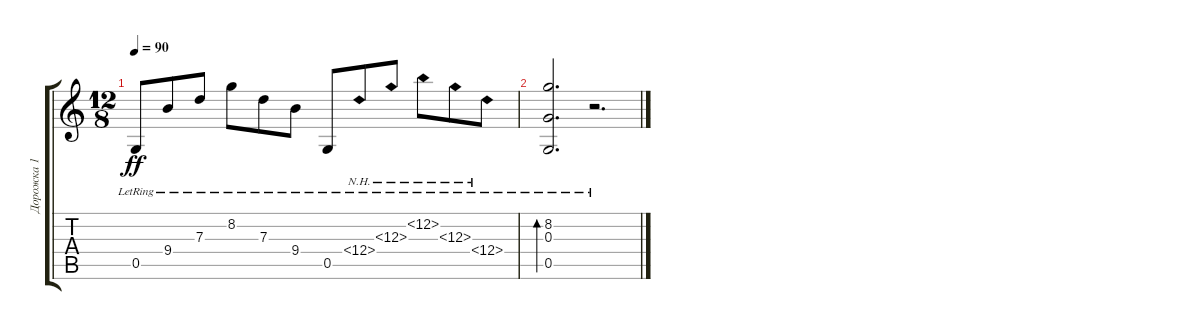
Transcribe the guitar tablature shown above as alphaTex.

\track ("Дорожка 1" "Дорожка 1") {instrument acousticguitarnylon}
\staff {score tabs}
\tuning (E4 B3 G3 D3 G2 D2) {hide}
\ts (12 8)
\tempo 90
\clef g2
\ks c
0.5{lr}.8{dy ff} 9.4{lr}.8 7.3{lr}.8 8.2{lr}.8 7.3{lr}.8 9.4{lr}.8 0.5{lr}.8 12.4{nh lr}.8 12.3{nh lr}.8 12.2{nh lr}.8 12.3{nh lr}.8 12.4{nh lr}.8 |
(8.2{lr} 0.3{lr} 0.5{lr}).2{d bd 120} r.2{d}
